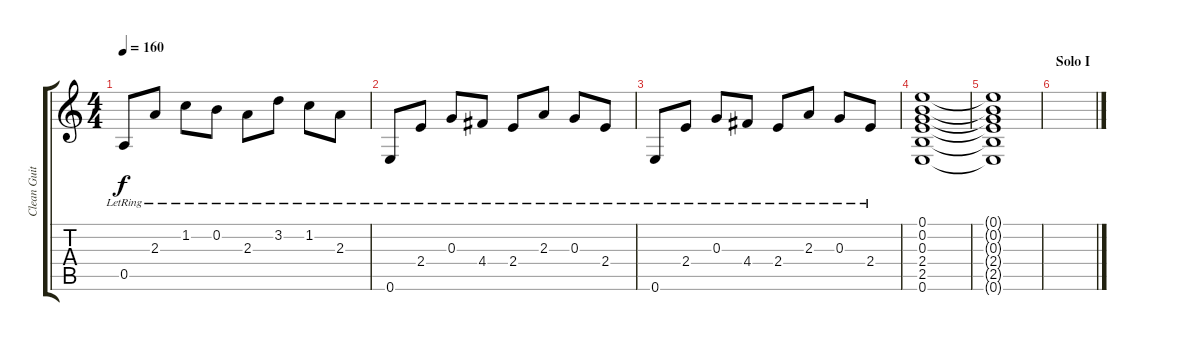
\track ("Clean Guitar I" "Clean Guit") {instrument acousticguitarnylon}
\staff {score tabs}
\tuning (E4 B3 G3 D3 A2 E2) {hide}
\ts (4 4)
\tempo 160
\clef g2
\ks c
0.5{lr}.8{dy f} 2.3{lr}.8 1.2{lr}.8 0.2{lr}.8 2.3{lr}.8 3.2{lr}.8 1.2{lr}.8 2.3{lr}.8 |
0.6{lr}.8 2.4{lr}.8 0.3{lr}.8 4.4{lr}.8 2.4{lr}.8 2.3{lr}.8 0.3{lr}.8 2.4{lr}.8 |
0.6{lr}.8 2.4{lr}.8 0.3{lr}.8 4.4{lr}.8 2.4{lr}.8 2.3{lr}.8 0.3{lr}.8 2.4{lr}.8 |
(0.1 0.2 0.3 2.4 2.5 0.6).1 |
(0.1{t} 0.2{t} 0.3{t} 2.4{t} 2.5{t} 0.6{t}).1 |
\section ("" "Solo I")
